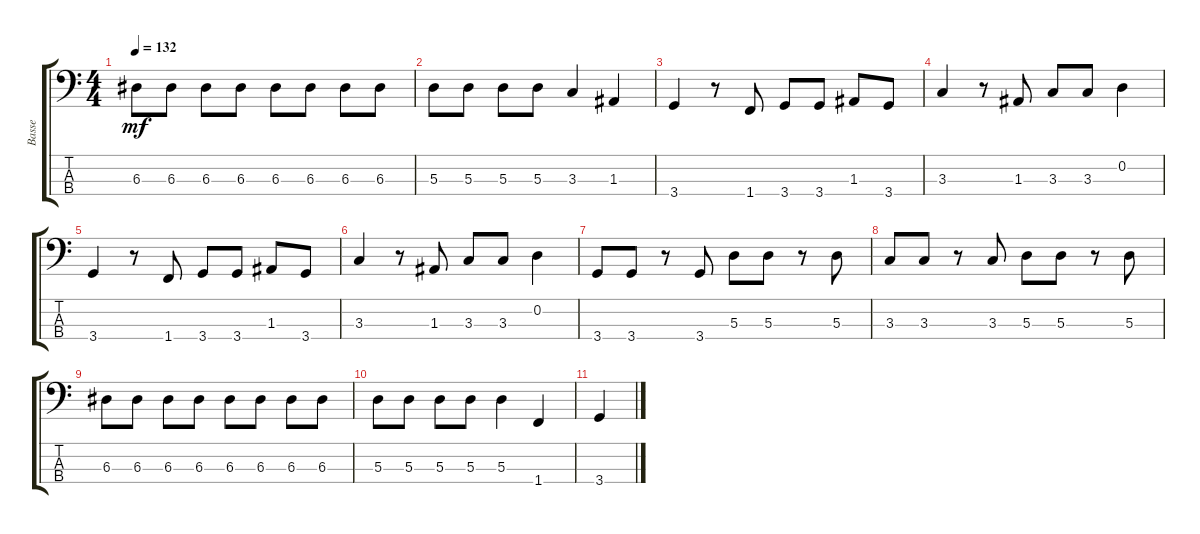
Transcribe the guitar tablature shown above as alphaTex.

\track ("Basse" "Basse") {instrument electricbassfinger}
\staff {score tabs}
\tuning (G2 D2 A1 E1) {hide}
\ts (4 4)
\tempo 132
\clef f4
\ks c
6.3.8{dy mf} 6.3.8 6.3.8 6.3.8 6.3.8 6.3.8 6.3.8 6.3.8 |
5.3.8 5.3.8 5.3.8 5.3.8 3.3.4 1.3.4 |
3.4.4 r.8 1.4.8 3.4.8 3.4.8 1.3.8 3.4.8 |
3.3.4 r.8 1.3.8 3.3.8 3.3.8 0.2.4 |
3.4.4 r.8 1.4.8 3.4.8 3.4.8 1.3.8 3.4.8 |
3.3.4 r.8 1.3.8 3.3.8 3.3.8 0.2.4 |
3.4.8 3.4.8 r.8 3.4.8 5.3.8 5.3.8 r.8 5.3.8 |
3.3.8 3.3.8 r.8 3.3.8 5.3.8 5.3.8 r.8 5.3.8 |
6.3.8 6.3.8 6.3.8 6.3.8 6.3.8 6.3.8 6.3.8 6.3.8 |
5.3.8 5.3.8 5.3.8 5.3.8 5.3.4 1.4.4 |
3.4.4
